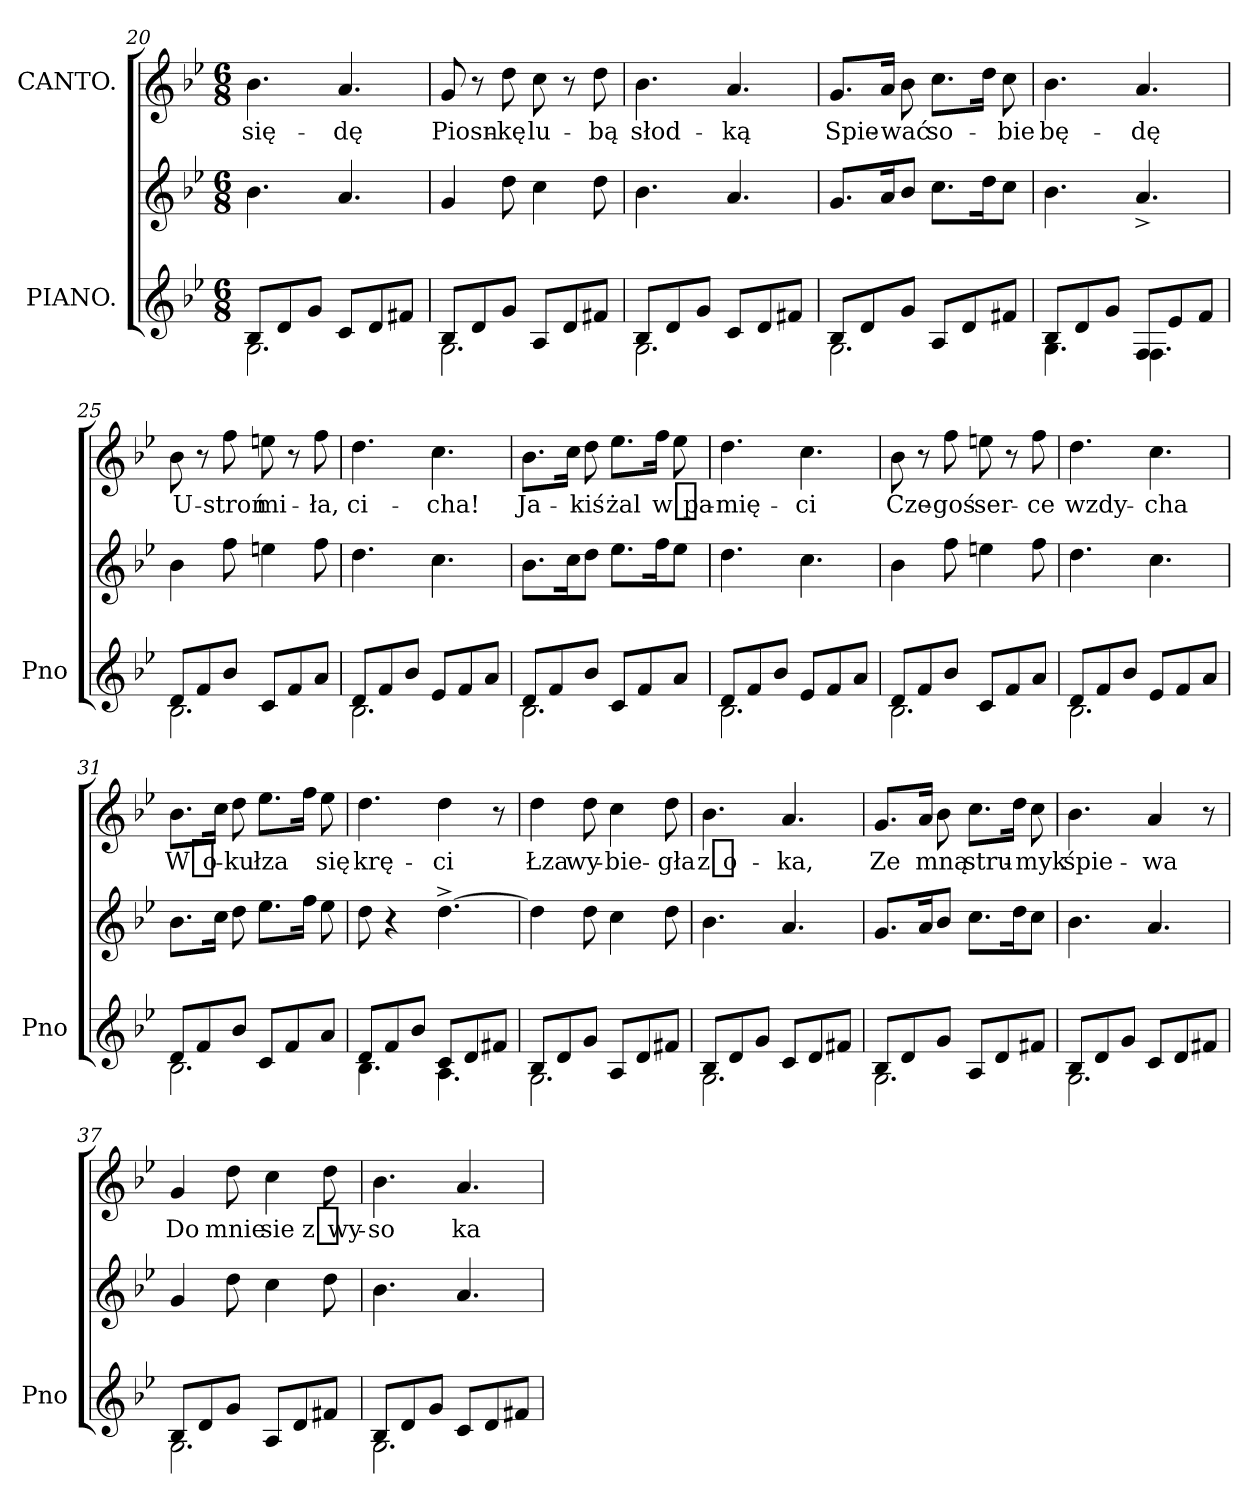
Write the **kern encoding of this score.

**kern	**kern	**kern	**text
*part2	*part2	*part1	*part1
*staff3	*staff2	*staff1	*staff1
*I"PIANO.	*	*I"CANTO.	*
*I'Pno	*	*	*
*clefG2	*clefG2	*clefG2	*
*k[b-e-]	*k[b-e-]	*k[b-e-]	*
*g:	*g:	*g:	*
*M6/8	*M6/8	*M6/8	*
=20	=20	=20	=20
*^	*	*	*
8B-L	2.G	4.b-	4.b-	się-
8d	.	.	.	.
8gJ	.	.	.	.
8cL	.	4.a	4.a	-dę
8d	.	.	.	.
8f#XJ	.	.	.	.
=21	=21	=21	=21	=21
8B-L	2.G	4g	8g	Piosn-
8d	.	.	8r	.
8gJ	.	8dd	8dd	-kę
8AL	.	4cc	8cc	lu-
8d	.	.	8r	.
8f#XJ	.	8dd	8dd	-bą
=22	=22	=22	=22	=22
8B-L	2.G	4.b-	4.b-	słod-
8d	.	.	.	.
8gJ	.	.	.	.
8cL	.	4.a	4.a	-ką
8d	.	.	.	.
8f#XJ	.	.	.	.
=23	=23	=23	=23	=23
8B-L	2.G	8.gL	8.gL	Spie-
8d	.	.	.	.
.	.	16aK	16aJk	.
8gJ	.	8b-J	8b-	-wać
8AL	.	8.ccL	8.ccL	so-
8d	.	.	.	.
.	.	16ddK	16ddJk	.
8f#XJ	.	8ccJ	8cc	-bie
=24	=24	=24	=24	=24
8B-L	4.G	4.b-	4.b-	bę-
8d	.	.	.	.
8gJ	.	.	.	.
8FL	4.F	4.a^<	4.a	-dę
8e-	.	.	.	.
8fJ	.	.	.	.
=25	=25	=25	=25	=25
8dL	2.B-	4b-	8b-	U-
8f	.	.	8r	.
8b-J	.	8ff	8ff	-stroń
8cL	.	4een	8een	mi-
8f	.	.	8r	.
8aJ	.	8ff	8ff	-ła,
=26	=26	=26	=26	=26
8dL	2.B-	4.dd	4.dd	ci-
8f	.	.	.	.
8b-J	.	.	.	.
8e-L	.	4.cc	4.cc	-cha!
8f	.	.	.	.
8aJ	.	.	.	.
=27	=27	=27	=27	=27
8dL	2.B-	8.b-L	8.b-L	Ja-
8f	.	.	.	.
.	.	16ccK	16ccJk	.
8b-J	.	8ddJ	8dd	-kiś
8cL	.	8.ee-L	8.ee-L	żal
8f	.	.	.	.
.	.	16ffK	16ffJk	.
8aJ	.	8ee-J	8ee-	w pa-
=28	=28	=28	=28	=28
8dL	2.B-	4.dd	4.dd	-mię-
8f	.	.	.	.
8b-J	.	.	.	.
8e-L	.	4.cc	4.cc	-ci
8f	.	.	.	.
8aJ	.	.	.	.
=29	=29	=29	=29	=29
8dL	2.B-	4b-	8b-	Cze-
8f	.	.	8r	.
8b-J	.	8ff	8ff	-goś
8cL	.	4een	8een	ser-
8f	.	.	8r	.
8aJ	.	8ff	8ff	-ce
=30	=30	=30	=30	=30
8dL	2.B-	4.dd	4.dd	wzdy-
8f	.	.	.	.
8b-J	.	.	.	.
8e-L	.	4.cc	4.cc	-cha
8f	.	.	.	.
8aJ	.	.	.	.
=31	=31	=31	=31	=31
8dL	2.B-	8.b-L	8.b-L	W o-
8f	.	.	.	.
.	.	16ccJk	16ccJk	.
8b-J	.	8dd	8dd	-ku
8cL	.	8.ee-L	8.ee-L	łza
8f	.	.	.	.
.	.	16ffJk	16ffJk	.
8aJ	.	8ee-	8ee-	się
=32	=32	=32	=32	=32
8dL	4.B-	8dd	4.dd	krę-
8f	.	4r	.	.
8b-J	.	.	.	.
8cL	4.A	[4.dd^<	4dd	-ci
8d	.	.	.	.
8f#XJ	.	.	8r	.
=33	=33	=33	=33	=33
8B-L	2.G	4dd]	4dd	Łza
8d	.	.	.	.
8gJ	.	8dd	8dd	wy-
8AL	.	4cc	4cc	-bie-
8d	.	.	.	.
8f#XJ	.	8dd	8dd	-gła
=34	=34	=34	=34	=34
8B-L	2.G	4.b-	4.b-	z o-
8d	.	.	.	.
8gJ	.	.	.	.
8cL	.	4.a	4.a	-ka,
8d	.	.	.	.
8f#XJ	.	.	.	.
=35	=35	=35	=35	=35
8B-L	2.G	8.gL	8.gL	Ze
8d	.	.	.	.
.	.	16aK	16aJk	.
8gJ	.	8b-J	8b-	mną
8AL	.	8.ccL	8.ccL	stru-
8d	.	.	.	.
.	.	16ddK	16ddJk	.
8f#XJ	.	8ccJ	8cc	-myk
=36	=36	=36	=36	=36
8B-L	2.G	4.b-	4.b-	śpie-
8d	.	.	.	.
8gJ	.	.	.	.
8cL	.	4.a	4a	-wa
8d	.	.	.	.
8f#XJ	.	.	8r	.
=37	=37	=37	=37	=37
8B-L	2.G	4g	4g	Do
8d	.	.	.	.
8gJ	.	8dd	8dd	mnie
8AL	.	4cc	4cc	sie
8d	.	.	.	.
8f#XJ	.	8dd	8dd	z wy-
=38	=38	=38	=38	=38
8B-L	2.G	4.b-	4.b-	-so
8d	.	.	.	.
8gJ	.	.	.	.
8cL	.	4.a	4.a	-ka
8d	.	.	.	.
8f#XJ	.	.	.	.
*v	*v	*	*	*
=	=	=	=
*-	*-	*-	*-
